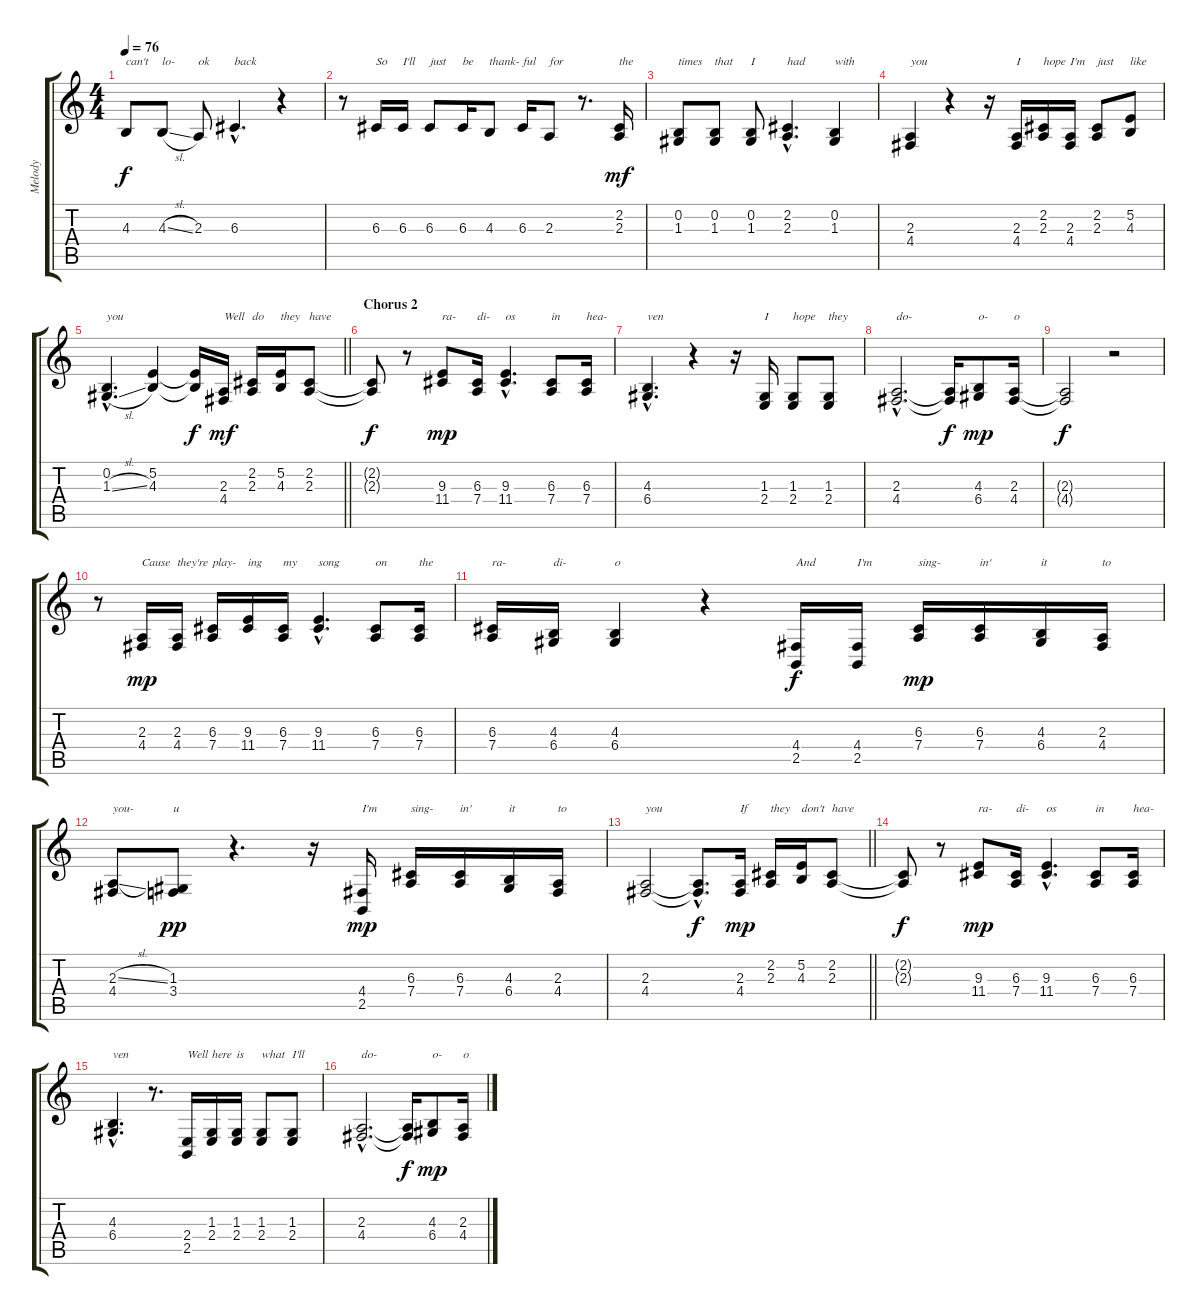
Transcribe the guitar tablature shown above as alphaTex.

\track ("Melody" "Melody") {instrument altosax}
\staff {score tabs}
\tuning (E4 B3 G3 D3 A2 E2) {hide}
\ts (4 4)
\tempo 76
\clef g2
\ks c
4.3.8{txt "can't" dy f} 4.3{sl}.8{txt "lo-"} 2.3.8{txt "ok"} 6.3{hac}.4{d txt "back"} r.4 |
r.8 6.3.16{txt "So"} 6.3.16{txt "I'll"} 6.3.8{txt "just"} 6.3.16{txt "be"} 4.3.8{txt "thank-"} 6.3.16{txt "ful"} 2.3.8{txt "for"} r.8{d} (2.2 2.3).16{txt "the" dy mf} |
(0.2 1.3).8{txt "times"} (0.2 1.3).8{txt "that"} (0.2 1.3).8{txt "I"} (2.2{hac} 2.3{hac}).4{d txt "had"} (0.2 1.3).4{txt "with"} |
(2.3 4.4).4{txt "you"} r.4 r.16 (2.3 4.4).16{txt "I"} (2.2 2.3).16{txt "hope"} (2.3 4.4).16{txt "I'm"} (2.2 2.3).8{txt "just"} (5.2 4.3).8{txt "like"} |
\barLineRight lightlight
(0.2{hac} 1.3{sl hac}).4{d txt "you"} (5.2 4.3).4 (5.2{t} 4.3{t}).16{dy f} (2.3 4.4).16{txt "Well" dy mf} (2.2 2.3).16{txt "do"} (5.2 4.3).16{txt "they"} (2.2 2.3).8{txt "have"} |
\section ("" "Chorus 2")
(2.2{t} 2.3{t}).8{dy f} r.8 (9.3 11.4).8{txt "ra-" dy mp} (6.3 7.4).16{txt "di-"} (9.3{hac} 11.4{hac}).4{d txt "os"} (6.3 7.4).8{txt "in"} (6.3 7.4).16{txt "hea-"} |
(4.3{hac} 6.4{hac}).4{d txt "ven"} r.4 r.16 (1.3 2.4).16{txt "I"} (1.3 2.4).8{txt "hope"} (1.3 2.4).8{txt "they"} |
(2.3{hac} 4.4{hac}).2{d txt "do-"} (2.3{t} 4.4{t}).16{dy f} (4.3 6.4).8{txt "o-" dy mp} (2.3 4.4).16{txt "o"} |
(2.3{t} 4.4{t}).2{dy f} r.2 |
r.8 (2.3 4.4).16{txt "Cause" dy mp} (2.3 4.4).16{txt "they're"} (6.3 7.4).16{txt "play-"} (9.3 11.4).16{txt "ing"} (6.3 7.4).16{txt "my"} (9.3{hac} 11.4{hac}).4{d txt "song"} (6.3 7.4).8{txt "on"} (6.3 7.4).16{txt "the"} |
(6.3 7.4).16{txt "ra-"} (4.3 6.4).16{txt "di-"} (4.3 6.4).4{txt "o"} r.4 (4.4 2.5).16{txt "And" dy f} (4.4 2.5).16{txt "I'm"} (6.3 7.4).16{txt "sing-" dy mp} (6.3 7.4).16{txt "in'"} (4.3 6.4).16{txt "it"} (2.3 4.4).16{txt "to"} |
(2.3{sl} 4.4).8{txt "you-"} (1.3 3.4).8{txt "u" dy pp} r.4{d} r.16 (4.4 2.5).16{txt "I'm" dy mp} (6.3 7.4).16{txt "sing-"} (6.3 7.4).16{txt "in'"} (4.3 6.4).16{txt "it"} (2.3 4.4).16{txt "to"} |
\barLineRight lightlight
(2.3 4.4).2{txt "you"} (2.3{hac t} 4.4{hac t}).8{d dy f} (2.3 4.4).16{txt "If" dy mp} (2.2 2.3).16{txt "they"} (5.2 4.3).16{txt "don't"} (2.2 2.3).8{txt "have"} |
(2.2{t} 2.3{t}).8{dy f} r.8 (9.3 11.4).8{txt "ra-" dy mp} (6.3 7.4).16{txt "di-"} (9.3{hac} 11.4{hac}).4{d txt "os"} (6.3 7.4).8{txt "in"} (6.3 7.4).16{txt "hea-"} |
(4.3{hac} 6.4{hac}).4{d txt "ven"} r.8{d} (2.4 2.5).16{txt "Well"} (1.3 2.4).16{txt "here"} (1.3 2.4).16{txt "is"} (1.3 2.4).8{txt "what"} (1.3 2.4).8{txt "I'll"} |
(2.3{hac} 4.4{hac}).2{d txt "do-"} (2.3{t} 4.4{t}).16{dy f} (4.3 6.4).8{txt "o-" dy mp} (2.3 4.4).16{txt "o"}
